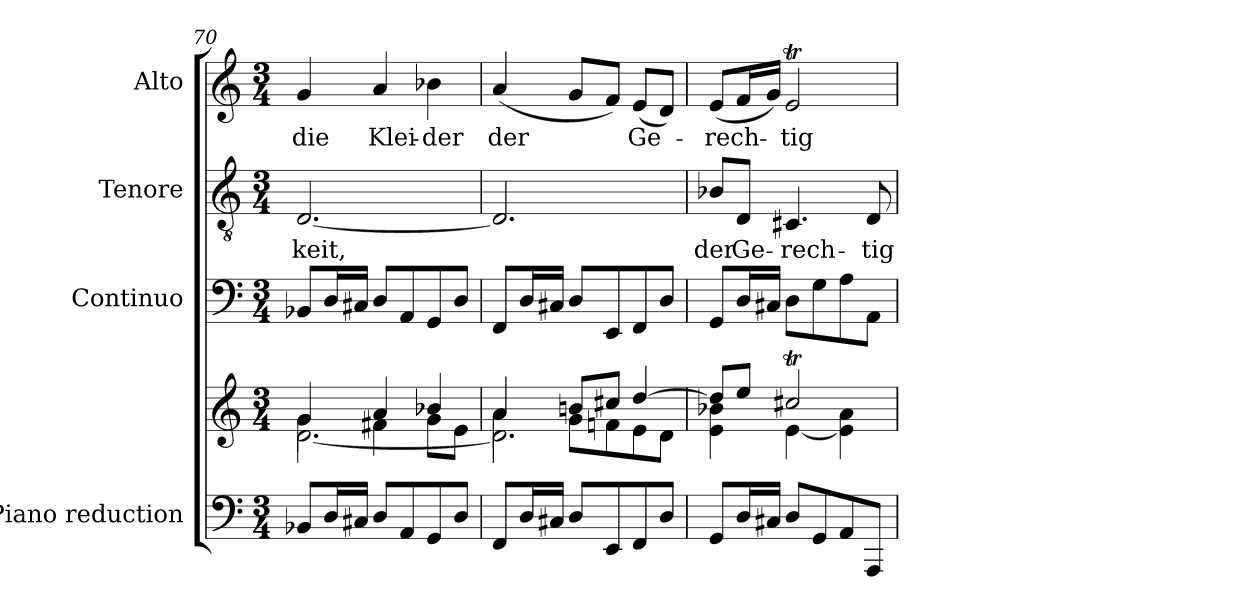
**kern	**kern	**kern	**kern	**text	**kern	**text
*part4	*part4	*part3	*part2	*part2	*part1	*part1
*staff5	*staff4	*staff3	*staff2	*staff2	*staff1	*staff1
*I"Piano reduction	*	*I"Continuo	*I"Tenore	*	*I"Alto	*
*I'Pno	*	*	*	*	*	*
*clefF4	*clefG2	*clefF4	*clefGv2	*	*clefG2	*
*k[]	*k[]	*k[]	*k[]	*	*k[]	*
*M3/4	*M3/4	*M3/4	*M3/4	*	*M3/4	*
=70	=70	=70	=70	=70	=70	=70
*	*^	*	*	*	*	*
*	*	*^	*	*	*	*	*
!	!	!	!	!	!	!LO:LY:b	!	!LO:LY:b
8BB-X/L	4g/	[2.d\	4g\	8BB-X/L	[2.D/	-keit,	4g/	die
16D/L	.	.	.	16D/L	.	.	.	.
16C#X/JJ	.	.	.	16C#X/JJ	.	.	.	.
!	!	!	!	!	!	!	!	!LO:LY:b
8D/L	4a/	.	4f#X\	8D/L	.	.	4a/	Klei-
8AA/	.	.	.	8AA/	.	.	.	.
!	!	!	!	!	!	!	!	!LO:LY:b
8GG/	4b-X/	.	8g\L	8GG/	.	.	4b-X\	-der
8D/J	.	.	8e\J	8D/J	.	.	.	.
=71	=71	=71	=71	=71	=71	=71	=71	=71
!	!	!	!	!	!	!	!	!LO:LY:b
8FF/L	4a/	2.d\]	4a\	8FF/L	2.D/]	.	(4a/	der
16D/L	.	.	.	16D/L	.	.	.	.
16C#X/JJ	.	.	.	16C#X/JJ	.	.	.	.
8D/L	8bn/L	.	8g\L	8D/L	.	.	8g/L	.
8EE/	8cc#X/J	.	8fn\	8EE/	.	.	8f/J)	.
!	!	!	!	!	!	!	!	!LO:LY:b
8FF/	[4dd/	.	8e\	8FF/	.	.	(8e/L	Ge-
8D/J	.	.	8d\J	8D/J	.	.	8d/J)	.
=72	=72	=72	=72	=72	=72	=72	=72	=72
!	!	!	!	!	!	!LO:LY:b	!	!LO:LY:b
*	*	*v	*v	*	*	*	*	*
8GG/L	8dd/L]	4e\ 4b-X\	8GG/L	8B-X/L	der	(8e/L	-rech-
!	!	!	!	!	!LO:LY:b	!	!
16D/L	8ee/J	.	16D/L	8D/J	Ge-	16f/L	.
16C#X/JJ	.	.	16C#X/JJ	.	.	16g/JJ)	.
!	!	!	!	!	!LO:LY:b	!	!LO:LY:b
8D/L	2cc#Xt/	[4e\	8D\L	4.C#X/	-rech-	2et/	-tig-
8GG/	.	.	8G\	.	.	.	.
8AA/	.	4e\] 4a\	8A\	.	.	.	.
!	!	!	!	!	!LO:LY:b	!	!
8AAA/J	.	.	8AA\J	8D/	-tig-	.	.
*	*v	*v	*	*	*	*	*
=	=	=	=	=	=	=
*-	*-	*-	*-	*-	*-	*-
